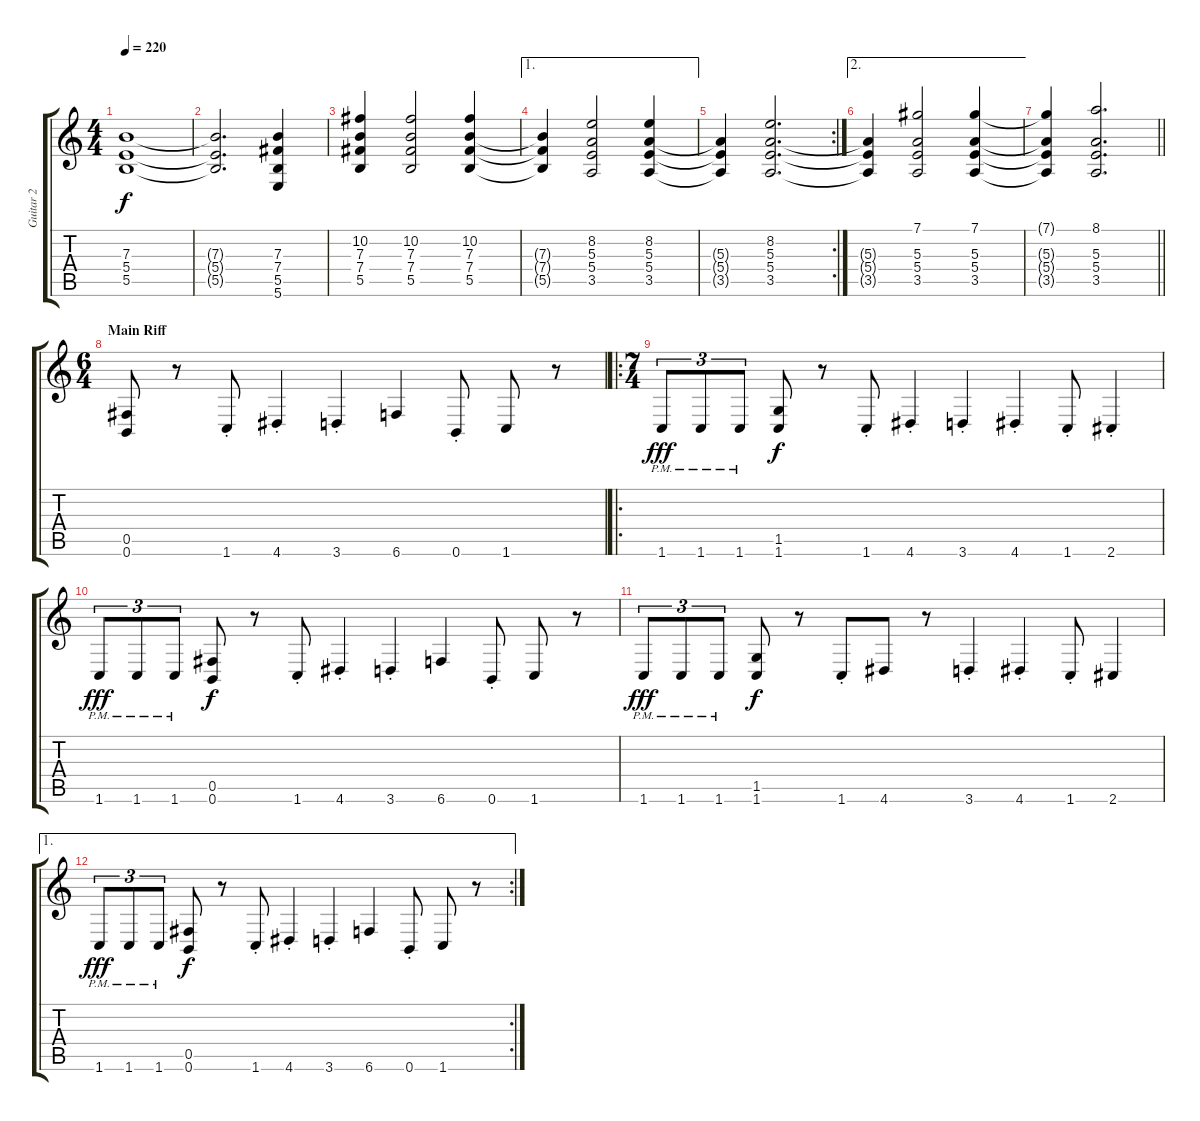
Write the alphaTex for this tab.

\track ("Guitar 2" "Guitar 2") {instrument overdrivenguitar}
\staff {score tabs}
\tuning (Db4 Ab3 E3 B2 Gb2 B1) {hide}
\ts (4 4)
\tempo 220
\clef g2
\ks c
(7.3{t} 5.4{t} 5.5{t}).1{dy f} |
(7.3{t} 5.4{t} 5.5{t}).2{d} (7.3 7.4 5.5 5.6).4 |
(10.2 7.3 7.4 5.5).4 (10.2 7.3 7.4 5.5).2 (10.2 7.3 7.4 5.5).4 |
\ae 1
(7.3{t} 7.4{t} 5.5{t}).4 (8.2 5.3 5.4 3.5).2 (8.2 5.3 5.4 3.5).4 |
\rc 2
(5.3{t} 5.4{t} 3.5{t}).4 (8.2 5.3 5.4 3.5).2{d} |
\ae 2
(5.3{t} 5.4{t} 3.5{t}).4 (7.1 5.3 5.4 3.5).2 (7.1 5.3 5.4 3.5).4 |
\barLineRight lightlight
(7.1{t} 5.3{t} 5.4{t} 3.5{t}).4 (8.1 5.3 5.4 3.5).2{d} |
\ts (6 4)
\section ("" "Main Riff")
(0.5 0.6).8{volume 13 balance 13 instrument overdrivenguitar} r.8 1.6{st}.8 4.6{st}.4 3.6{st}.4 6.6.4 0.6{st}.8 1.6.8 r.8 |
\ro
\ts (7 4)
1.6{pm}.8{tu (3 2) dy fff} 1.6{pm}.8{tu (3 2)} 1.6{pm}.8{tu (3 2)} (1.5 1.6).8{dy f} r.8 1.6{st}.8 4.6{st}.4 3.6{st}.4 4.6{st}.4 1.6{st}.8 2.6{st}.4 |
1.6{pm}.8{tu (3 2) dy fff} 1.6{pm}.8{tu (3 2)} 1.6{pm}.8{tu (3 2)} (0.5 0.6).8{dy f} r.8 1.6{st}.8 4.6{st}.4 3.6{st}.4 6.6.4 0.6{st}.8 1.6.8 r.8 |
1.6{pm}.8{tu (3 2) dy fff} 1.6{pm}.8{tu (3 2)} 1.6{pm}.8{tu (3 2)} (1.5 1.6).8{dy f} r.8 1.6{st}.8 4.6.8 r.8 3.6{st}.4 4.6{st}.4 1.6{st}.8 2.6.4 |
\ae 1
\rc 2
1.6{pm}.8{tu (3 2) dy fff} 1.6{pm}.8{tu (3 2)} 1.6{pm}.8{tu (3 2)} (0.5 0.6).8{dy f} r.8 1.6{st}.8 4.6{st}.4 3.6{st}.4 6.6.4 0.6{st}.8 1.6.8 r.8
